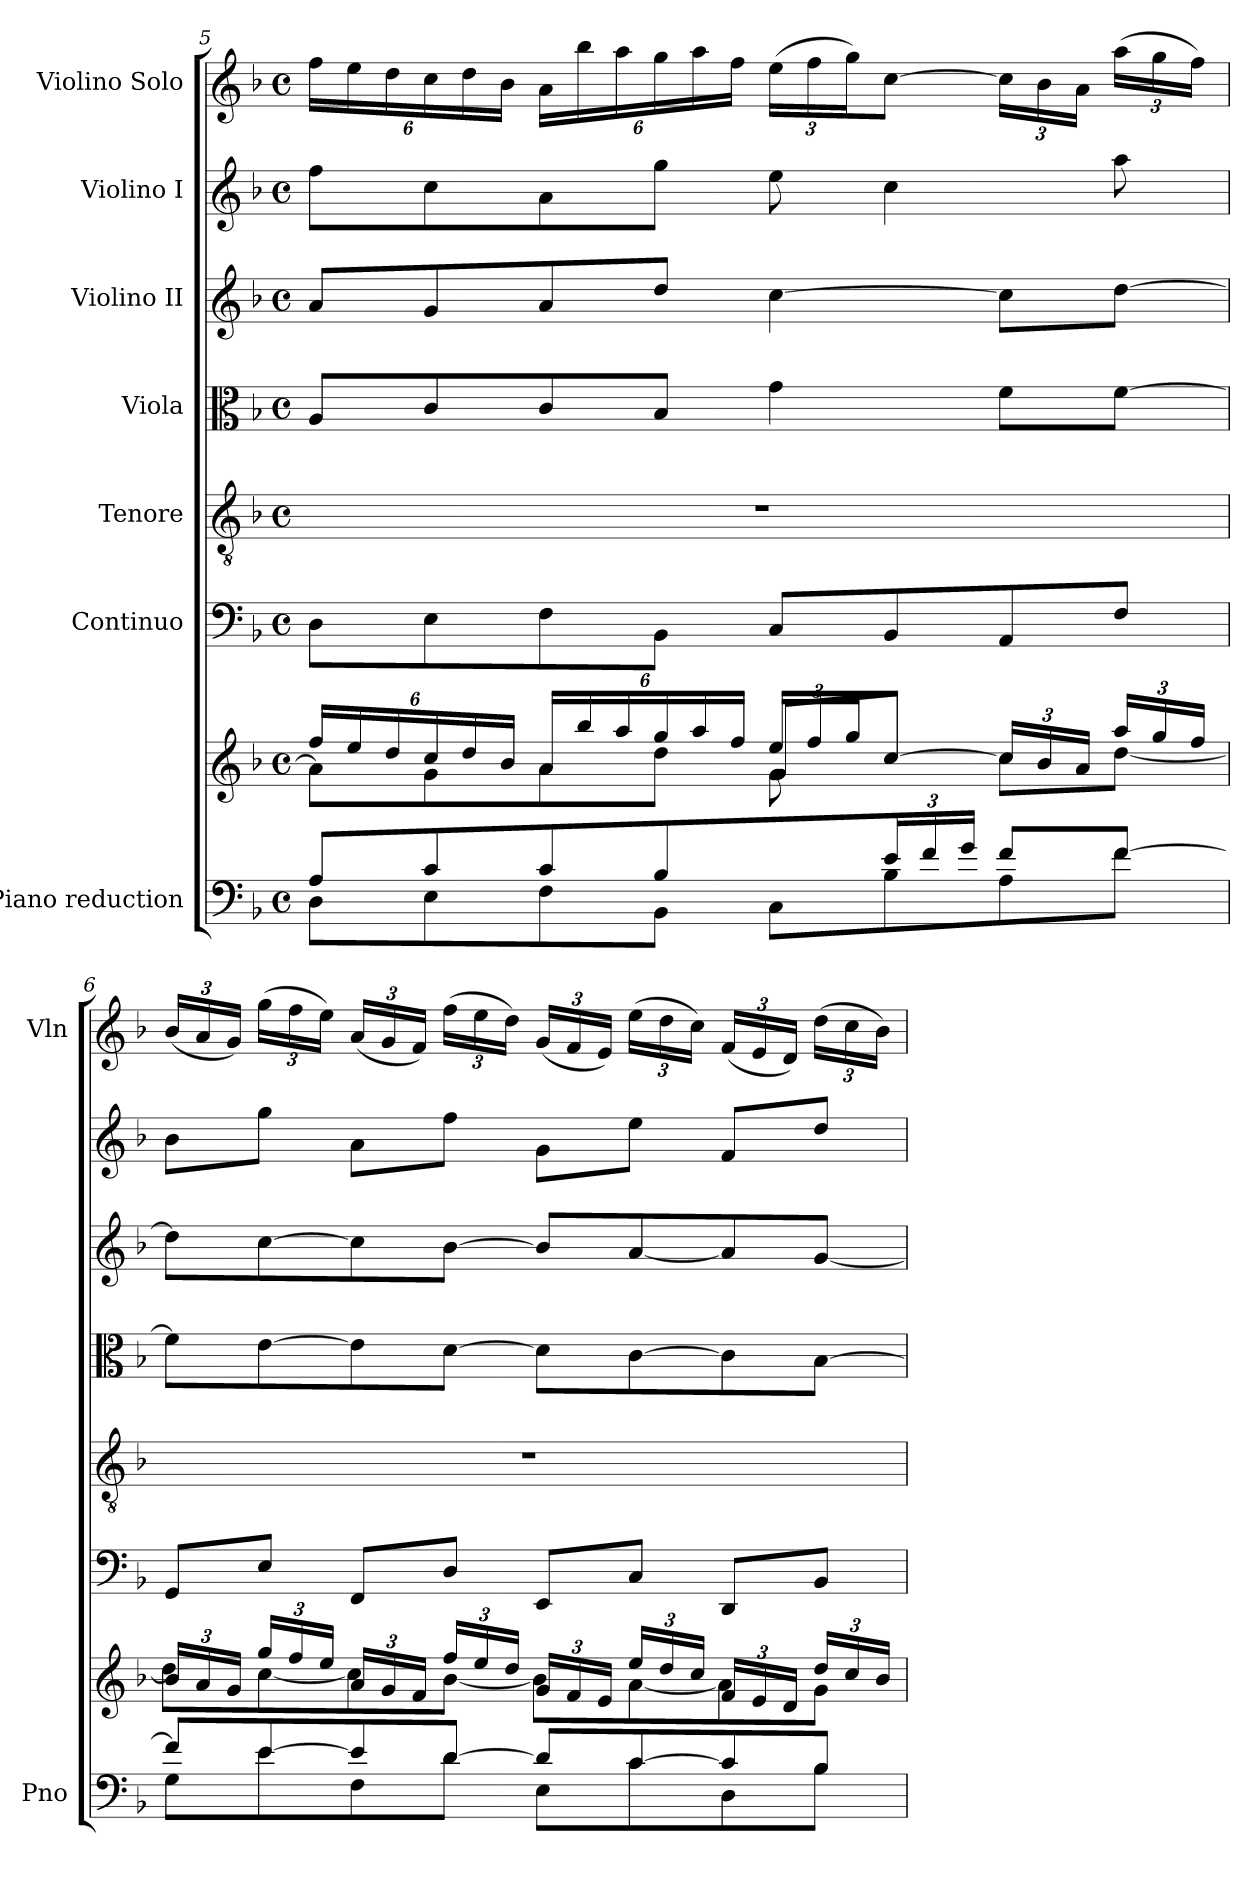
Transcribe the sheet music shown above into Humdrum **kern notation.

**kern	**kern	**kern	**kern	**kern	**kern	**kern	**kern
*part7	*part7	*part6	*part5	*part4	*part3	*part2	*part1
*staff8	*staff7	*staff6	*staff5	*staff4	*staff3	*staff2	*staff1
*I"Piano reduction	*	*I"Continuo	*I"Tenore	*I"Viola	*I"Violino II	*I"Violino I	*I"Violino Solo
*I'Pno	*	*	*	*	*	*	*I'Vln
*clefF4	*clefG2	*clefF4	*clefGv2	*clefC3	*clefG2	*clefG2	*clefG2
*k[b-]	*k[b-]	*k[b-]	*k[b-]	*k[b-]	*k[b-]	*k[b-]	*k[b-]
*M4/4	*M4/4	*M4/4	*M4/4	*M4/4	*M4/4	*M4/4	*M4/4
*met(c)	*met(c)	*met(c)	*met(c)	*met(c)	*met(c)	*met(c)	*met(c)
=5	=5	=5	=5	=5	=5	=5	=5
*^	*^	*	*	*	*	*	*
*	*	*	*^	*	*	*	*	*	*
8A/L	8D\L	24ff/LL	8a\L]	2ryy	8D\L	1r	8A/L	8a/L	8ff\L	24ff\LL
.	.	24ee/	.	.	.	.	.	.	.	24ee\
.	.	24dd/	.	.	.	.	.	.	.	24dd\
8c/	8E\	24cc/	8g\	.	8E\	.	8c/	8g/	8cc\	24cc\
.	.	24dd/	.	.	.	.	.	.	.	24dd\
.	.	24b-/JJ	.	.	.	.	.	.	.	24b-\JJ
8c/	8F\	24a/LL	8a\	.	8F\	.	8c/	8a/	8a\	24a\LL
.	.	24bb-/	.	.	.	.	.	.	.	24bb-\
.	.	24aa/	.	.	.	.	.	.	.	24aa\
8B-/J	8BB-\J	24gg/	8dd\J	.	8BB-\J	.	8B-/J	8dd/J	8gg\J	24gg\
.	.	24aa/	.	.	.	.	.	.	.	24aa\
.	.	24ff/JJ	.	.	.	.	.	.	.	24ff\JJ
*	*	*Xbrackettup	*	*	*	*	*	*	*	*Xbrackettup
8ryy	8C\L	24ee/LL	8g/L	8g\L	8C/L	.	4g\	[4cc\	8ee\	(24ee\LL
.	.	24ff/	.	.	.	.	.	.	.	24ff\
.	.	24gg/J	.	.	.	.	.	.	.	24gg\J)
*Xbrackettup	*	*	*	*	*	*	*	*	*	*
24e/L	8B-\	[8cc/J	8cc\J	4.ryy	8BB-/	.	.	.	4cc\	[8cc\J
24f/	.	.	.	.	.	.	.	.	.	.
24g/JJ	.	.	.	.	.	.	.	.	.	.
8f/L	8A\	24cc/LL]	8cc\L	.	8AA/	.	8f\L	8cc\L]	.	24cc\LL]
.	.	24b-/	.	.	.	.	.	.	.	24b-\
.	.	24a/JJ	.	.	.	.	.	.	.	24a\JJ
[8f/J	8f\J	24aa/LL	[8dd\J	.	8F/J	.	[8f\J	[8dd\J	8aa\	(24aa\LL
.	.	24gg/	.	.	.	.	.	.	.	24gg\
.	.	24ff/JJ	.	.	.	.	.	.	.	24ff\JJ)
*	*	*	*v	*v	*	*	*	*	*	*
!!LO:PB:g=z
=6	=6	=6	=6	=6	=6	=6	=6	=6	=6
8f/L]	8G\L	24b-/LL	8dd\L]	8GG/L	1r	8f\L]	8dd\L]	8b-\L	(24b-/LL
.	.	24a/	.	.	.	.	.	.	24a/
.	.	24g/JJ	.	.	.	.	.	.	24g/JJ)
[8e/	8e\	24gg/LL	[8cc\	8E/J	.	[8e\	[8cc\	8gg\J	(24gg\LL
.	.	24ff/	.	.	.	.	.	.	24ff\
.	.	24ee/JJ	.	.	.	.	.	.	24ee\JJ)
8e/]	8F\	24a/LL	8cc\]	8FF/L	.	8e\]	8cc\]	8a\L	(24a/LL
.	.	24g/	.	.	.	.	.	.	24g/
.	.	24f/JJ	.	.	.	.	.	.	24f/JJ)
[8d/J	8d\J	24ff/LL	[8b-\J	8D/J	.	[8d\J	[8b-\J	8ff\J	(24ff\LL
.	.	24ee/	.	.	.	.	.	.	24ee\
.	.	24dd/JJ	.	.	.	.	.	.	24dd\JJ)
8d/L]	8E\L	24g/LL	8b-\L]	8EE/L	.	8d\L]	8b-/L]	8g\L	(24g/LL
.	.	24f/	.	.	.	.	.	.	24f/
.	.	24e/JJ	.	.	.	.	.	.	24e/JJ)
[8c/	8c\	24ee/LL	[8a\	8C/J	.	[8c\	[8a/	8ee\J	(24ee\LL
.	.	24dd/	.	.	.	.	.	.	24dd\
.	.	24cc/JJ	.	.	.	.	.	.	24cc\JJ)
8c/]	8D\	24f/LL	8a\]	8DD/L	.	8c\]	8a/]	8f/L	(24f/LL
.	.	24e/	.	.	.	.	.	.	24e/
.	.	24d/JJ	.	.	.	.	.	.	24d/JJ)
8B-/J	8B-\J	24dd/LL	8g\J	8BB-/J	.	[8B-\J	[8g/J	8dd/J	(24dd\LL
.	.	24cc/	.	.	.	.	.	.	24cc\
.	.	24b-/JJ	.	.	.	.	.	.	24b-\JJ)
*v	*v	*	*	*	*	*	*	*	*
*	*v	*v	*	*	*	*	*	*
=	=	=	=	=	=	=	=
*-	*-	*-	*-	*-	*-	*-	*-
